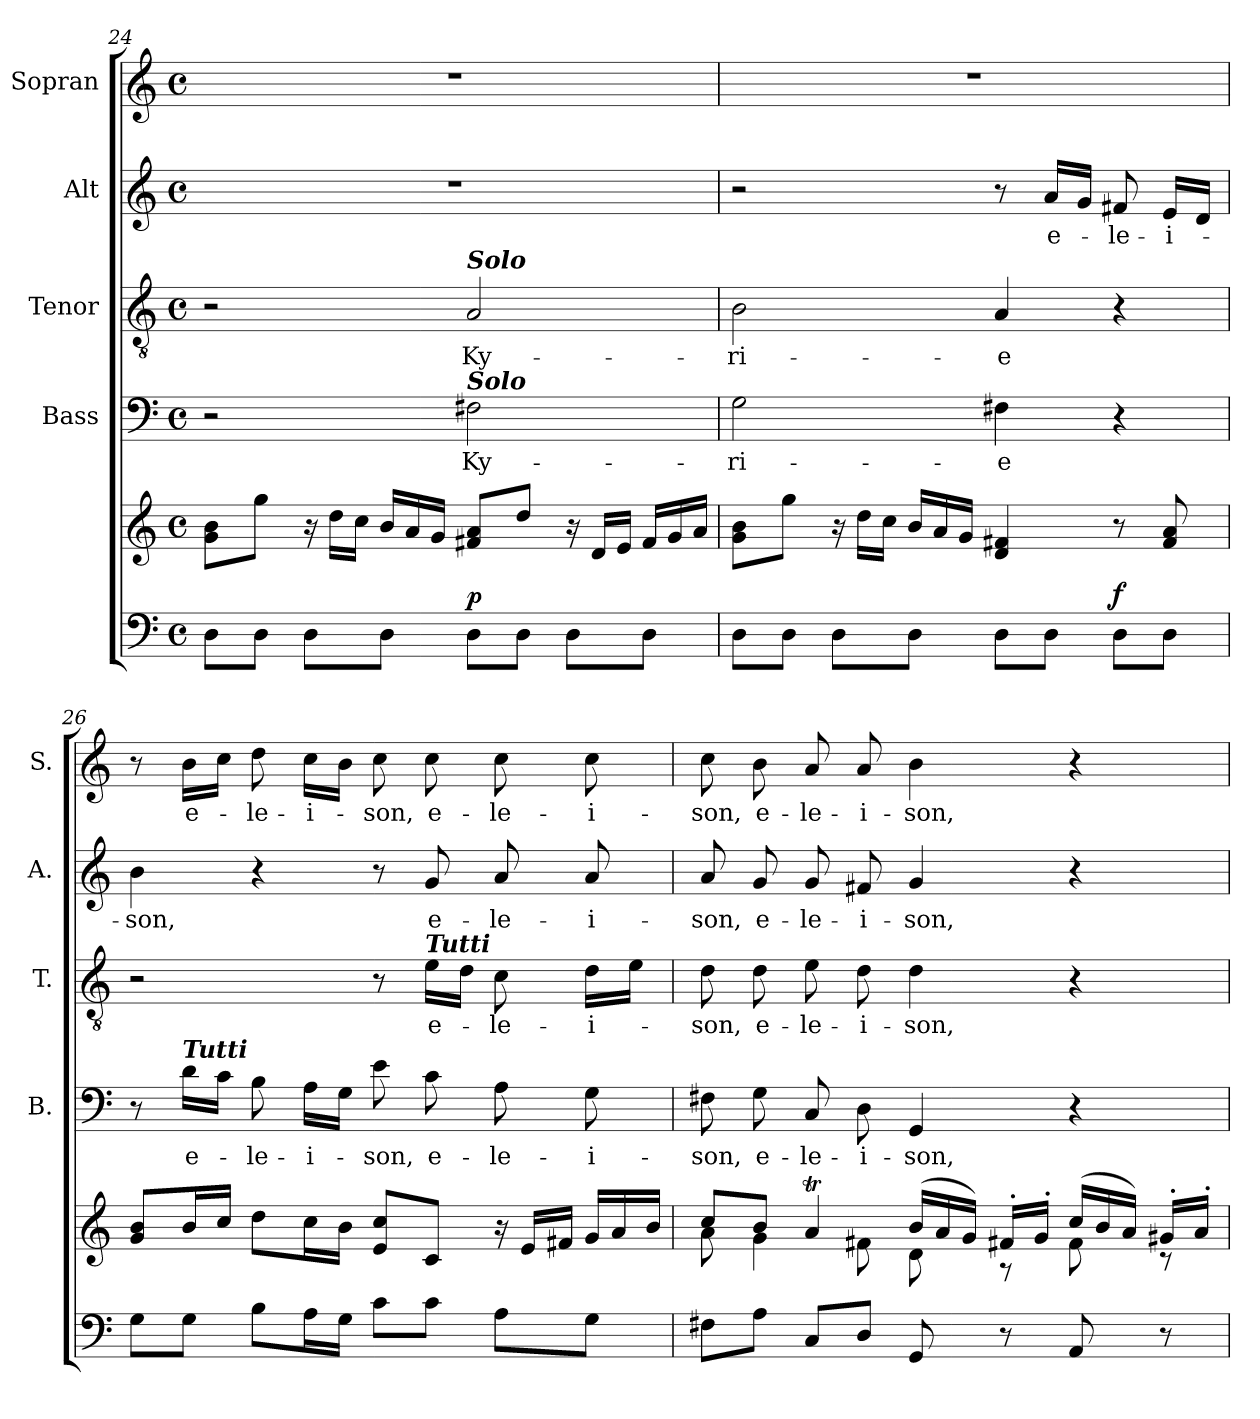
**kern	**kern	**dynam	**kern	**text	**kern	**text	**kern	**text	**kern	**text
*part5	*part5	*part5	*part4	*part4	*part3	*part3	*part2	*part2	*part1	*part1
*staff6	*staff5	*staff5/6	*staff4	*staff4	*staff3	*staff3	*staff2	*staff2	*staff1	*staff1
*	*	*	*I"Bass	*	*I"Tenor	*	*I"Alt	*	*I"Sopran	*
*	*	*	*I'B.	*	*I'T.	*	*I'A.	*	*I'S.	*
*clefF4	*clefG2	*	*clefF4	*	*clefGv2	*	*clefG2	*	*clefG2	*
*k[]	*k[]	*	*k[]	*	*k[]	*	*k[]	*	*k[]	*
*C:	*C:	*	*C:	*	*C:	*	*C:	*	*C:	*
*M4/4	*M4/4	*	*M4/4	*	*M4/4	*	*M4/4	*	*M4/4	*
*met(c)	*met(c)	*	*met(c)	*	*met(c)	*	*met(c)	*	*met(c)	*
=24	=24	=24	=24	=24	=24	=24	=24	=24	=24	=24
8D\L	8g\ 8b\L	.	2r	.	2r	.	1r	.	1r	.
8D\J	8gg\J	.	.	.	.	.	.	.	.	.
*	*Xtuplet	*	*	*	*	*	*	*	*	*
8D\L	24r	.	.	.	.	.	.	.	.	.
.	24dd\LL	.	.	.	.	.	.	.	.	.
.	24cc\JJ	.	.	.	.	.	.	.	.	.
8D\J	24b/LL	.	.	.	.	.	.	.	.	.
.	24a/	.	.	.	.	.	.	.	.	.
.	24g/JJ	.	.	.	.	.	.	.	.	.
!	!	!	!	!	!LO:TX:a:Bi:t=Solo	!	!	!	!	!
!	!	!	!LO:TX:a:Bi:t=Solo	!	!	!	!	!	!	!
!	!	!LO:DY:a=2	!	!LO:LY:b	!	!LO:LY:b	!	!	!	!
8D\L	8f#X/ 8a/L	p	2F#X\	Ky-	2A/	Ky-	.	.	.	.
8D\J	8dd/J	.	.	.	.	.	.	.	.	.
8D\L	24r	.	.	.	.	.	.	.	.	.
.	24d/LL	.	.	.	.	.	.	.	.	.
.	24e/JJ	.	.	.	.	.	.	.	.	.
8D\J	24f#/LL	.	.	.	.	.	.	.	.	.
.	24g/	.	.	.	.	.	.	.	.	.
.	24a/JJ	.	.	.	.	.	.	.	.	.
=25	=25	=25	=25	=25	=25	=25	=25	=25	=25	=25
!	!	!	!	!LO:LY:b	!	!LO:LY:b	!	!	!	!
8D\L	8g\ 8b\L	.	2G\	-ri-	2B\	-ri-	2r	.	1r	.
8D\J	8gg\J	.	.	.	.	.	.	.	.	.
8D\L	24r	.	.	.	.	.	.	.	.	.
.	24dd\LL	.	.	.	.	.	.	.	.	.
.	24cc\JJ	.	.	.	.	.	.	.	.	.
8D\J	24b/LL	.	.	.	.	.	.	.	.	.
.	24a/	.	.	.	.	.	.	.	.	.
.	24g/JJ	.	.	.	.	.	.	.	.	.
!	!	!	!	!LO:LY:b	!	!LO:LY:b	!	!	!	!
8D\L	4d/ 4f#X/	.	4F#X\	-e	4A/	-e	8r	.	.	.
!	!	!	!	!	!	!	!	!LO:LY:b	!	!
8D\J	.	.	.	.	.	.	16a/LL	e-	.	.
.	.	.	.	.	.	.	16g/JJ	.	.	.
!	!	!LO:DY:a=2	!	!	!	!	!	!LO:LY:b	!	!
8D\L	8r	f	4r	.	4r	.	8f#X/	-le-	.	.
!	!	!	!	!	!	!	!	!LO:LY:b	!	!
8D\J	8f#/ 8a/	.	.	.	.	.	16e/LL	-i-	.	.
.	.	.	.	.	.	.	16d/JJ	.	.	.
!!LO:PB:g=z
=26	=26	=26	=26	=26	=26	=26	=26	=26	=26	=26
!	!	!	!	!	!	!	!	!LO:LY:b	!	!
8G\L	8g/ 8b/L	.	8r	.	2r	.	4b\	-son,	8r	.
!	!	!	!LO:TX:a:Bi:t=Tutti	!	!	!	!	!	!	!
!	!	!	!	!LO:LY:b	!	!	!	!	!	!LO:LY:b
8G\J	16b/L	.	16d\LL	e-	.	.	.	.	16b\LL	e-
.	16cc/JJ	.	16c\JJ	.	.	.	.	.	16cc\JJ	.
!	!	!	!	!LO:LY:b	!	!	!	!	!	!LO:LY:b
8B\L	8dd\L	.	8B\	-le-	.	.	4r	.	8dd\	-le-
!	!	!	!	!LO:LY:b	!	!	!	!	!	!LO:LY:b
16A\L	16cc\L	.	16A\LL	-i-	.	.	.	.	16cc\LL	-i-
16G\JJ	16b\JJ	.	16G\JJ	.	.	.	.	.	16b\JJ	.
!	!	!	!	!LO:LY:b	!	!	!	!	!	!LO:LY:b
8c\L	8e/ 8cc/L	.	8e\	-son,	8r	.	8r	.	8cc\	-son,
!	!	!	!	!	!LO:TX:a:Bi:t=Tutti	!	!	!	!	!
!	!	!	!	!LO:LY:b	!	!LO:LY:b	!	!LO:LY:b	!	!LO:LY:b
8c\J	8c/J	.	8c\	e-	16e\LL	e-	8g/	e-	8cc\	e-
.	.	.	.	.	16d\JJ	.	.	.	.	.
!	!	!	!	!LO:LY:b	!	!LO:LY:b	!	!LO:LY:b	!	!LO:LY:b
8A\L	24r	.	8A\	-le-	8c\	-le-	8a/	-le-	8cc\	-le-
.	24e/LL	.	.	.	.	.	.	.	.	.
.	24f#X/JJ	.	.	.	.	.	.	.	.	.
!	!	!	!	!LO:LY:b	!	!LO:LY:b	!	!LO:LY:b	!	!LO:LY:b
8G\J	24g/LL	.	8G\	-i-	16d\LL	-i-	8a/	-i-	8cc\	-i-
.	24a/	.	.	.	.	.	.	.	.	.
.	.	.	.	.	16e\JJ	.	.	.	.	.
.	24b/JJ	.	.	.	.	.	.	.	.	.
=27	=27	=27	=27	=27	=27	=27	=27	=27	=27	=27
*	*^	*	*	*	*	*	*	*	*	*
!	!	!	!	!	!LO:LY:b	!	!LO:LY:b	!	!LO:LY:b	!	!LO:LY:b
8F#X\L	8cc/L	8a\	.	8F#X\	-son,	8d\	-son,	8a/	-son,	8cc\	-son,
!	!	!	!	!	!LO:LY:b	!	!LO:LY:b	!	!LO:LY:b	!	!LO:LY:b
8A\J	8b/J	4g\	.	8G\	e-	8d\	e-	8g/	e-	8b\	e-
!	!	!	!	!	!LO:LY:b	!	!LO:LY:b	!	!LO:LY:b	!	!LO:LY:b
8C/L	4aT/	.	.	8C/	-le-	8e\	-le-	8g/	-le-	8a/	-le-
!	!	!	!	!	!LO:LY:b	!	!LO:LY:b	!	!LO:LY:b	!	!LO:LY:b
8D/J	.	8f#X\	.	8D\	-i-	8d\	-i-	8f#X/	-i-	8a/	-i-
!	!	!	!	!	!LO:LY:b	!	!LO:LY:b	!	!LO:LY:b	!	!LO:LY:b
8GG/	(>24b/LL	8d\	.	4GG/	-son,	4d\	-son,	4g/	-son,	4b\	-son,
.	24a/	.	.	.	.	.	.	.	.	.	.
.	24g/JJ)	.	.	.	.	.	.	.	.	.	.
8r	16f#X'</LL	8rA	.	.	.	.	.	.	.	.	.
.	16g'</JJ	.	.	.	.	.	.	.	.	.	.
8AA/	(>24cc/LL	8f#\	.	4r	.	4r	.	4r	.	4r	.
.	24b/	.	.	.	.	.	.	.	.	.	.
.	24a/JJ)	.	.	.	.	.	.	.	.	.	.
8r	16g#X'</LL	8rB	.	.	.	.	.	.	.	.	.
.	16a'</JJ	.	.	.	.	.	.	.	.	.	.
*	*v	*v	*	*	*	*	*	*	*	*	*
=	=	=	=	=	=	=	=	=	=	=
*-	*-	*-	*-	*-	*-	*-	*-	*-	*-	*-
